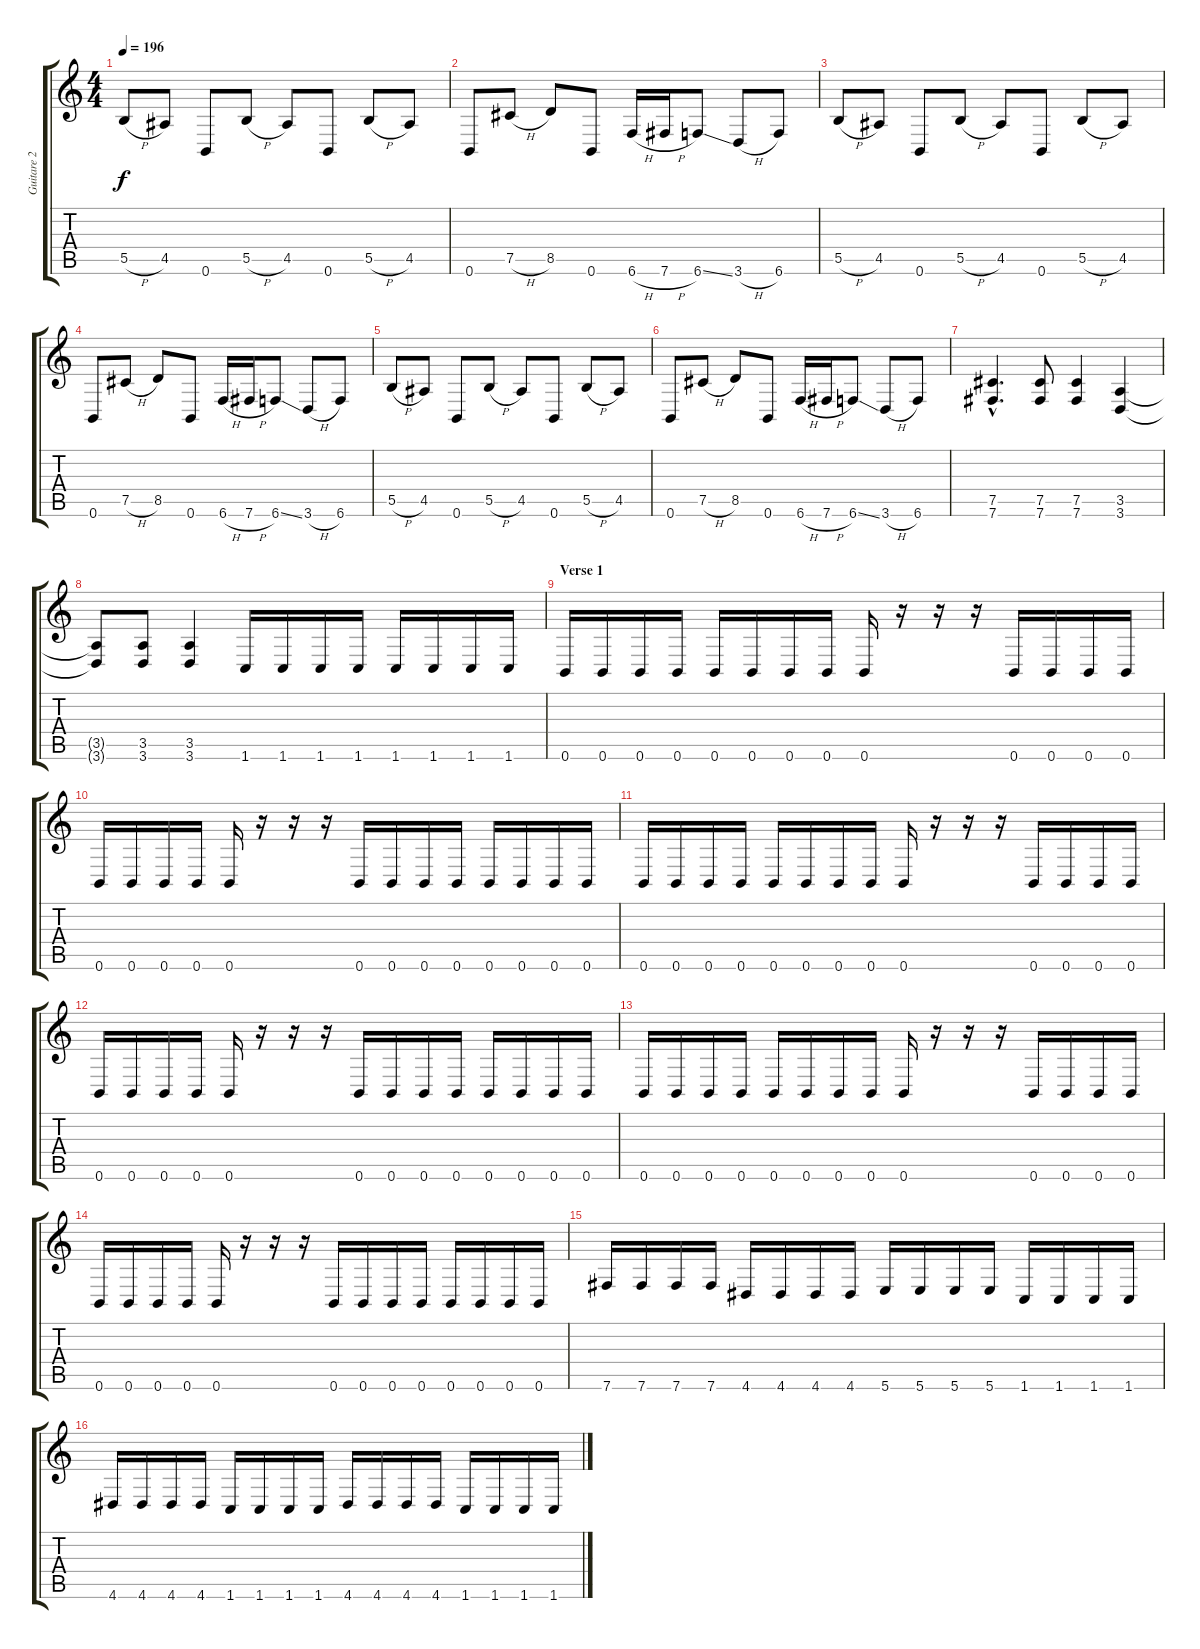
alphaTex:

\track ("Guitare 2" "Guitare 2") {instrument distortionguitar}
\staff {score tabs}
\tuning (Db4 Ab3 E3 B2 Gb2 B1) {hide}
\ts (4 4)
\tempo 196
\clef g2
\ks c
5.5{h}.8{dy f} 4.5.8 0.6.8 5.5{h}.8 4.5.8 0.6.8 5.5{h}.8 4.5.8 |
0.6.8 7.5{h}.8 8.5.8 0.6.8 6.6{h}.16 7.6{h}.16 6.6{ss}.8 3.6{h}.8 6.6.8 |
5.5{h}.8 4.5.8 0.6.8 5.5{h}.8 4.5.8 0.6.8 5.5{h}.8 4.5.8 |
0.6.8 7.5{h}.8 8.5.8 0.6.8 6.6{h}.16 7.6{h}.16 6.6{ss}.8 3.6{h}.8 6.6.8 |
5.5{h}.8 4.5.8 0.6.8 5.5{h}.8 4.5.8 0.6.8 5.5{h}.8 4.5.8 |
0.6.8 7.5{h}.8 8.5.8 0.6.8 6.6{h}.16 7.6{h}.16 6.6{ss}.8 3.6{h}.8 6.6.8 |
(7.5{hac} 7.6{hac}).4{d} (7.5 7.6).8 (7.5 7.6).4 (3.5 3.6).4 |
(3.5{t} 3.6{t}).8 (3.5 3.6).8 (3.5 3.6).4 1.6.16 1.6.16 1.6.16 1.6.16 1.6.16 1.6.16 1.6.16 1.6.16 |
\section ("" "Verse 1")
0.6.16 0.6.16 0.6.16 0.6.16 0.6.16 0.6.16 0.6.16 0.6.16 0.6.16 r.16 r.16 r.16 0.6.16 0.6.16 0.6.16 0.6.16 |
0.6.16 0.6.16 0.6.16 0.6.16 0.6.16 r.16 r.16 r.16 0.6.16 0.6.16 0.6.16 0.6.16 0.6.16 0.6.16 0.6.16 0.6.16 |
0.6.16 0.6.16 0.6.16 0.6.16 0.6.16 0.6.16 0.6.16 0.6.16 0.6.16 r.16 r.16 r.16 0.6.16 0.6.16 0.6.16 0.6.16 |
0.6.16 0.6.16 0.6.16 0.6.16 0.6.16 r.16 r.16 r.16 0.6.16 0.6.16 0.6.16 0.6.16 0.6.16 0.6.16 0.6.16 0.6.16 |
0.6.16 0.6.16 0.6.16 0.6.16 0.6.16 0.6.16 0.6.16 0.6.16 0.6.16 r.16 r.16 r.16 0.6.16 0.6.16 0.6.16 0.6.16 |
0.6.16 0.6.16 0.6.16 0.6.16 0.6.16 r.16 r.16 r.16 0.6.16 0.6.16 0.6.16 0.6.16 0.6.16 0.6.16 0.6.16 0.6.16 |
7.6.16 7.6.16 7.6.16 7.6.16 4.6.16 4.6.16 4.6.16 4.6.16 5.6.16 5.6.16 5.6.16 5.6.16 1.6.16 1.6.16 1.6.16 1.6.16 |
4.6.16 4.6.16 4.6.16 4.6.16 1.6.16 1.6.16 1.6.16 1.6.16 4.6.16 4.6.16 4.6.16 4.6.16 1.6.16 1.6.16 1.6.16 1.6.16
